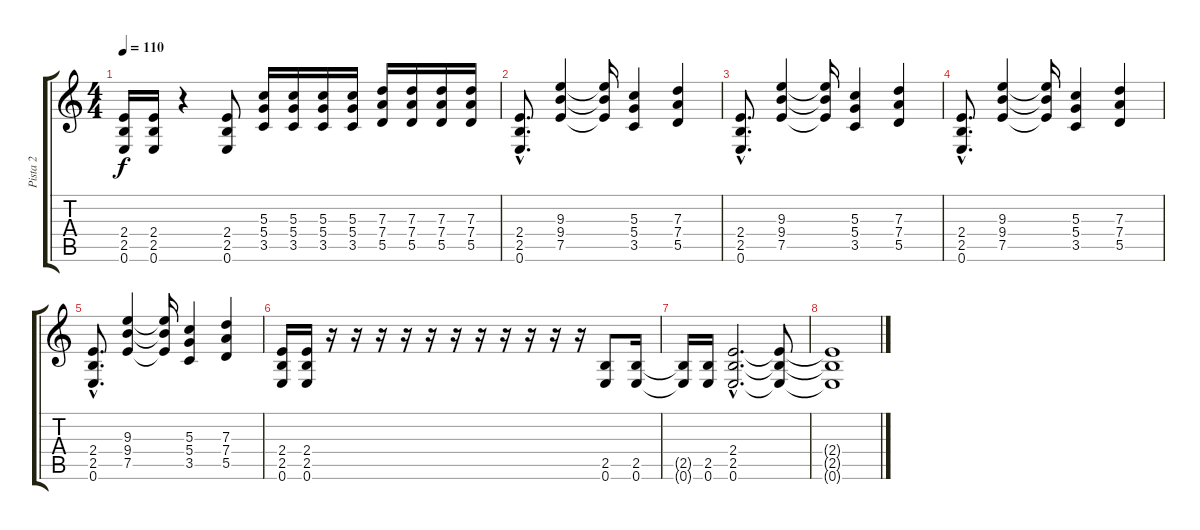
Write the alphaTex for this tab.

\track ("Pista 2" "Pista 2") {instrument distortionguitar}
\staff {score tabs}
\tuning (E4 B3 G3 D3 A2 E2) {hide}
\ts (4 4)
\tempo 110
\clef g2
\ks c
(2.4 2.5 0.6).16{dy f} (2.4 2.5 0.6).16 r.4 (2.4 2.5 0.6).8 (5.3 5.4 3.5).16 (5.3 5.4 3.5).16 (5.3 5.4 3.5).16 (5.3 5.4 3.5).16 (7.3 7.4 5.5).16 (7.3 7.4 5.5).16 (7.3 7.4 5.5).16 (7.3 7.4 5.5).16 |
(2.4{hac} 2.5{hac} 0.6{hac}).8{d} (9.3 9.4 7.5).4 (9.3{t} 9.4{t} 7.5{t}).16 (5.3 5.4 3.5).4 (7.3 7.4 5.5).4 |
(2.4{hac} 2.5{hac} 0.6{hac}).8{d} (9.3 9.4 7.5).4 (9.3{t} 9.4{t} 7.5{t}).16 (5.3 5.4 3.5).4 (7.3 7.4 5.5).4 |
(2.4{hac} 2.5{hac} 0.6{hac}).8{d} (9.3 9.4 7.5).4 (9.3{t} 9.4{t} 7.5{t}).16 (5.3 5.4 3.5).4 (7.3 7.4 5.5).4 |
(2.4{hac} 2.5{hac} 0.6{hac}).8{d} (9.3 9.4 7.5).4 (9.3{t} 9.4{t} 7.5{t}).16 (5.3 5.4 3.5).4 (7.3 7.4 5.5).4 |
(2.4 2.5 0.6).16 (2.4 2.5 0.6).16 r.16 r.16 r.16 r.16 r.16 r.16 r.16 r.16 r.16 r.16 r.16 (2.5 0.6).8 (2.5 0.6).16 |
(2.5{t} 0.6{t}).16 (2.5 0.6).16 (2.4{hac} 2.5{hac} 0.6{hac}).2{d} (2.4{t} 2.5{t} 0.6{t}).8 |
(2.4{t} 2.5{t} 0.6{t}).1
